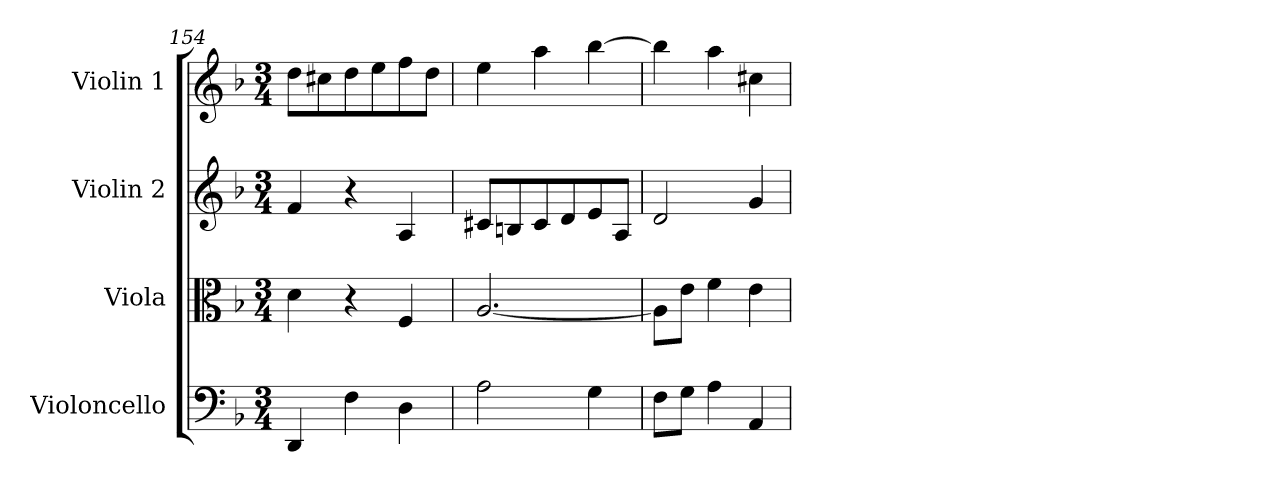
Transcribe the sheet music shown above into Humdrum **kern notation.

**kern	**kern	**kern	**kern
*part4	*part3	*part2	*part1
*staff4	*staff3	*staff2	*staff1
*I"Violoncello	*I"Viola	*I"Violin 2	*I"Violin 1
*I'Vc	*I'Vla	*I'Vln	*I'Vln
*clefF4	*clefC3	*clefG2	*clefG2
*k[b-]	*k[b-]	*k[b-]	*k[b-]
*M3/4	*M3/4	*M3/4	*M3/4
=154	=154	=154	=154
4DD/	4d\	4f/	8dd\L
.	.	.	8cc#X\
4F\	4r	4r	8dd\
.	.	.	8ee\
4D\	4F/	4A/	8ff\
.	.	.	8dd\J
=155	=155	=155	=155
2A\	[2.A/	8c#X/L	4ee\
.	.	8Bn/	.
.	.	8c#/	4aa\
.	.	8d/	.
4G\	.	8e/	[4bb-\
.	.	8A/J	.
=156	=156	=156	=156
8F\L	8A\L]	2d/	4bb-\]
8G\J	8e\J	.	.
4A\	4f\	.	4aa\
4AA/	4e\	4g/	4cc#X\
=	=	=	=
*-	*-	*-	*-
